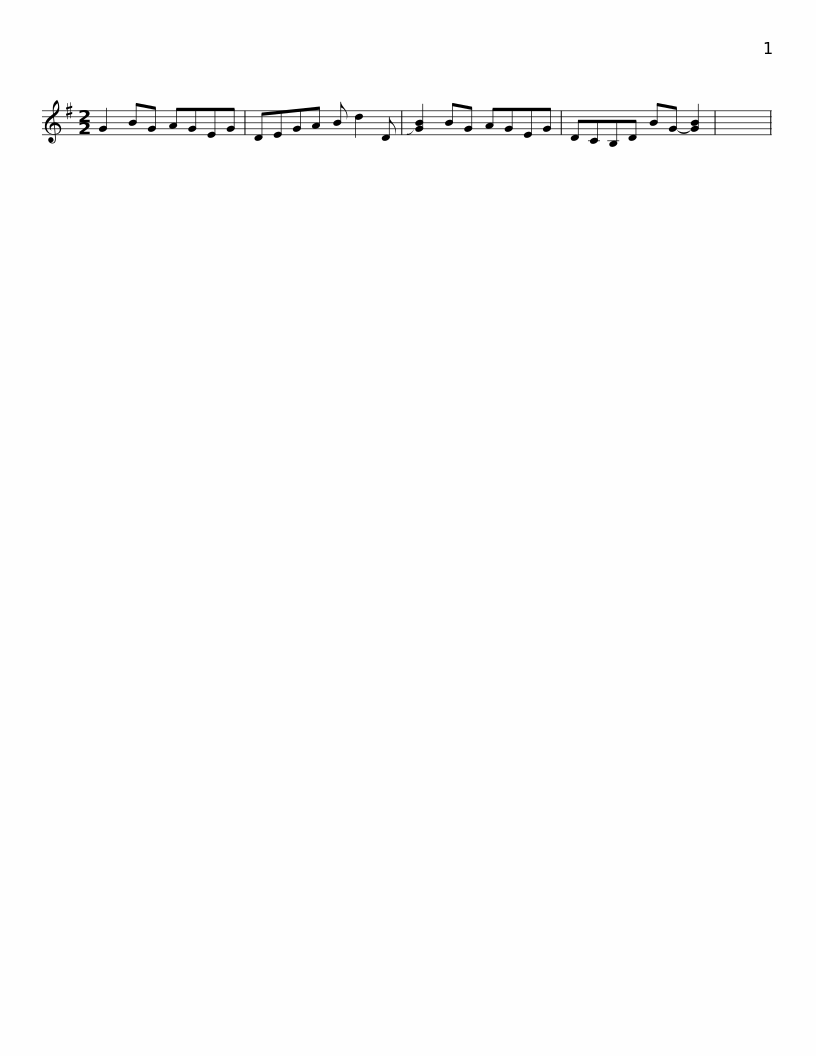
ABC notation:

X:1
L:1/8
M:2/2
I:linebreak $
K:G
V:1 treble
V:1
 G2 BG AGEG | DEGA B d2 D | !slide![GB]2 BG AGEG | DCB,D BG- [GB]2 | x8 | %5
